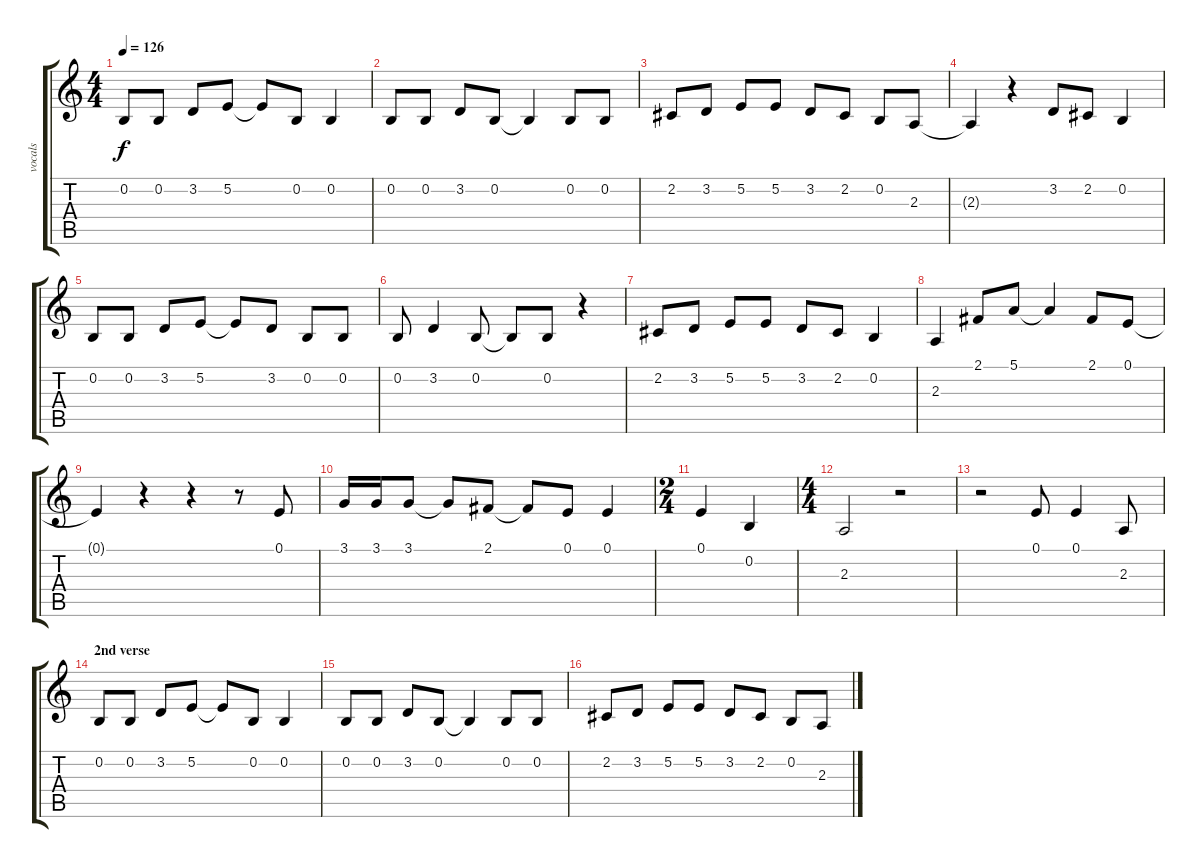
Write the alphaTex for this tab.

\track ("vocals" "vocals") {instrument tenorsax}
\staff {score tabs}
\tuning (E4 B3 G3 D3 A2 E2) {hide}
\ts (4 4)
\tempo 126
\clef g2
\ks c
0.2.8{dy f} 0.2.8 3.2.8 5.2.8 5.2{t}.8 0.2.8 0.2.4 |
0.2.8 0.2.8 3.2.8 0.2.8 0.2{t}.4 0.2.8 0.2.8 |
2.2.8 3.2.8 5.2.8 5.2.8 3.2.8 2.2.8 0.2.8 2.3.8 |
2.3{t}.4 r.4 3.2.8 2.2.8 0.2.4 |
0.2.8 0.2.8 3.2.8 5.2.8 5.2{t}.8 3.2.8 0.2.8 0.2.8 |
0.2.8 3.2.4 0.2.8 0.2{t}.8 0.2.8 r.4 |
2.2.8 3.2.8 5.2.8 5.2.8 3.2.8 2.2.8 0.2.4 |
2.3.4 2.1.8 5.1.8 5.1{t}.4 2.1.8 0.1.8 |
0.1{t}.4 r.4 r.4 r.8 0.1.8 |
3.1.16 3.1.16 3.1.8 3.1{t}.8 2.1.8 2.1{t}.8 0.1.8 0.1.4 |
\ts (2 4)
0.1.4 0.2.4 |
\ts (4 4)
2.3.2 r.2 |
r.2 0.1.8 0.1.4 2.3.8 |
\section ("" "2nd verse")
0.2.8 0.2.8 3.2.8 5.2.8 5.2{t}.8 0.2.8 0.2.4 |
0.2.8 0.2.8 3.2.8 0.2.8 0.2{t}.4 0.2.8 0.2.8 |
2.2.8 3.2.8 5.2.8 5.2.8 3.2.8 2.2.8 0.2.8 2.3.8
